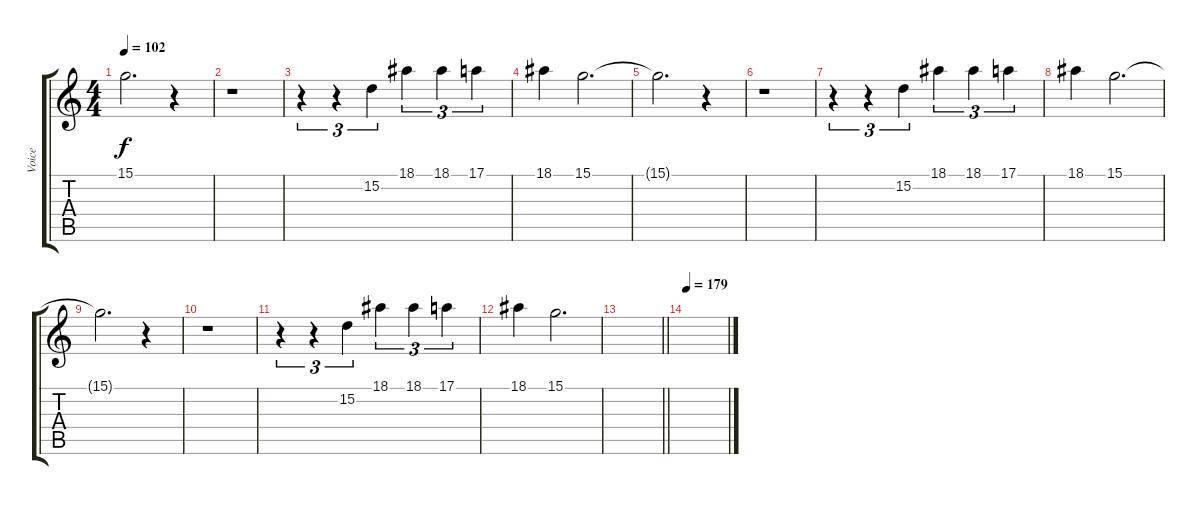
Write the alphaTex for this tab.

\track ("Voice" "Voice") {instrument lead6voice}
\staff {score tabs}
\tuning (E4 B3 G3 D3 A2 E2) {hide}
\ts (4 4)
\tempo 102
\clef g2
\ks c
15.1{t}.2{d dy f} r.4 |
r.1 |
r.4{tu (3 2)} r.4{tu (3 2)} 15.2.4{tu (3 2)} 18.1.4{tu (3 2)} 18.1.4{tu (3 2)} 17.1.4{tu (3 2)} |
18.1.4 15.1.2{d} |
15.1{t}.2{d} r.4 |
r.1 |
r.4{tu (3 2)} r.4{tu (3 2)} 15.2.4{tu (3 2)} 18.1.4{tu (3 2)} 18.1.4{tu (3 2)} 17.1.4{tu (3 2)} |
18.1.4 15.1.2{d} |
15.1{t}.2{d} r.4 |
r.1 |
r.4{tu (3 2)} r.4{tu (3 2)} 15.2.4{tu (3 2)} 18.1.4{tu (3 2)} 18.1.4{tu (3 2)} 17.1.4{tu (3 2)} |
18.1.4 15.1.2{d} |
\barLineRight lightlight
|
\tempo 179
